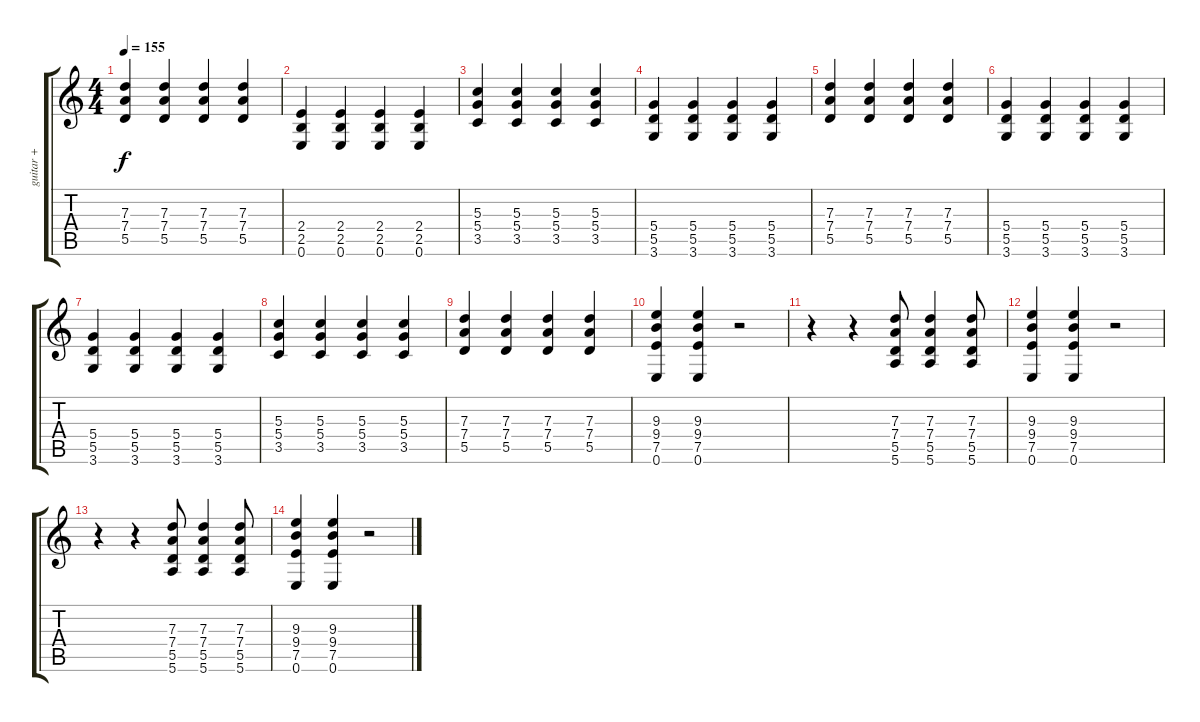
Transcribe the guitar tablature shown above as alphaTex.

\track ("guitar +" "guitar +") {instrument distortionguitar}
\staff {score tabs}
\tuning (E4 B3 G3 D3 A2 E2) {hide}
\ts (4 4)
\tempo 155
\clef g2
\ks c
(7.3 7.4 5.5).4{dy f} (7.3 7.4 5.5).4 (7.3 7.4 5.5).4 (7.3 7.4 5.5).4 |
(2.4 2.5 0.6).4 (2.4 2.5 0.6).4 (2.4 2.5 0.6).4 (2.4 2.5 0.6).4 |
(5.3 5.4 3.5).4 (5.3 5.4 3.5).4 (5.3 5.4 3.5).4 (5.3 5.4 3.5).4 |
(5.4 5.5 3.6).4 (5.4 5.5 3.6).4 (5.4 5.5 3.6).4 (5.4 5.5 3.6).4 |
(7.3 7.4 5.5).4 (7.3 7.4 5.5).4 (7.3 7.4 5.5).4 (7.3 7.4 5.5).4 |
(5.4 5.5 3.6).4 (5.4 5.5 3.6).4 (5.4 5.5 3.6).4 (5.4 5.5 3.6).4 |
(5.4 5.5 3.6).4 (5.4 5.5 3.6).4 (5.4 5.5 3.6).4 (5.4 5.5 3.6).4 |
(5.3 5.4 3.5).4 (5.3 5.4 3.5).4 (5.3 5.4 3.5).4 (5.3 5.4 3.5).4 |
(7.3 7.4 5.5).4 (7.3 7.4 5.5).4 (7.3 7.4 5.5).4 (7.3 7.4 5.5).4 |
(9.3 9.4 7.5 0.6).4 (9.3 9.4 7.5 0.6).4 r.2 |
r.4 r.4 (7.3 7.4 5.5 5.6).8 (7.3 7.4 5.5 5.6).4 (7.3 7.4 5.5 5.6).8 |
(9.3 9.4 7.5 0.6).4 (9.3 9.4 7.5 0.6).4 r.2 |
r.4 r.4 (7.3 7.4 5.5 5.6).8 (7.3 7.4 5.5 5.6).4 (7.3 7.4 5.5 5.6).8 |
(9.3 9.4 7.5 0.6).4 (9.3 9.4 7.5 0.6).4 r.2
